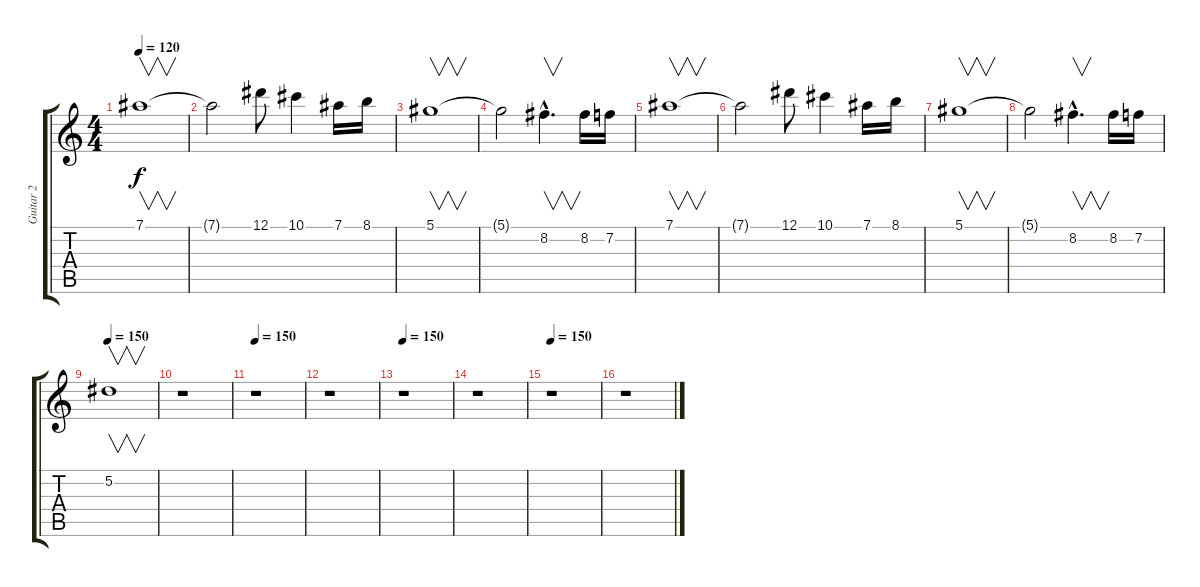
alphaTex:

\track ("Guitar 2" "Guitar 2") {instrument acousticguitarsteel}
\staff {score tabs}
\tuning (Eb4 Bb3 Gb3 Db3 Ab2 Eb2) {hide}
\ts (4 4)
\tempo 120
\clef g2
\ks c
7.1.1{v dy f} |
7.1{t}.2 12.1.8 10.1.4 7.1.16 8.1.16 |
5.1.1{v} |
5.1{t}.2 8.2{hac}.4{v d} 8.2.16 7.2.16 |
7.1.1{v} |
7.1{t}.2 12.1.8 10.1.4 7.1.16 8.1.16 |
5.1.1{v} |
5.1{t}.2 8.2{hac}.4{v d} 8.2.16 7.2.16 |
\tempo 150
5.2.1{v} |
r.1 |
\tempo 150
r.1 |
r.1 |
\tempo 150
r.1 |
r.1 |
\tempo 150
r.1 |
r.1
